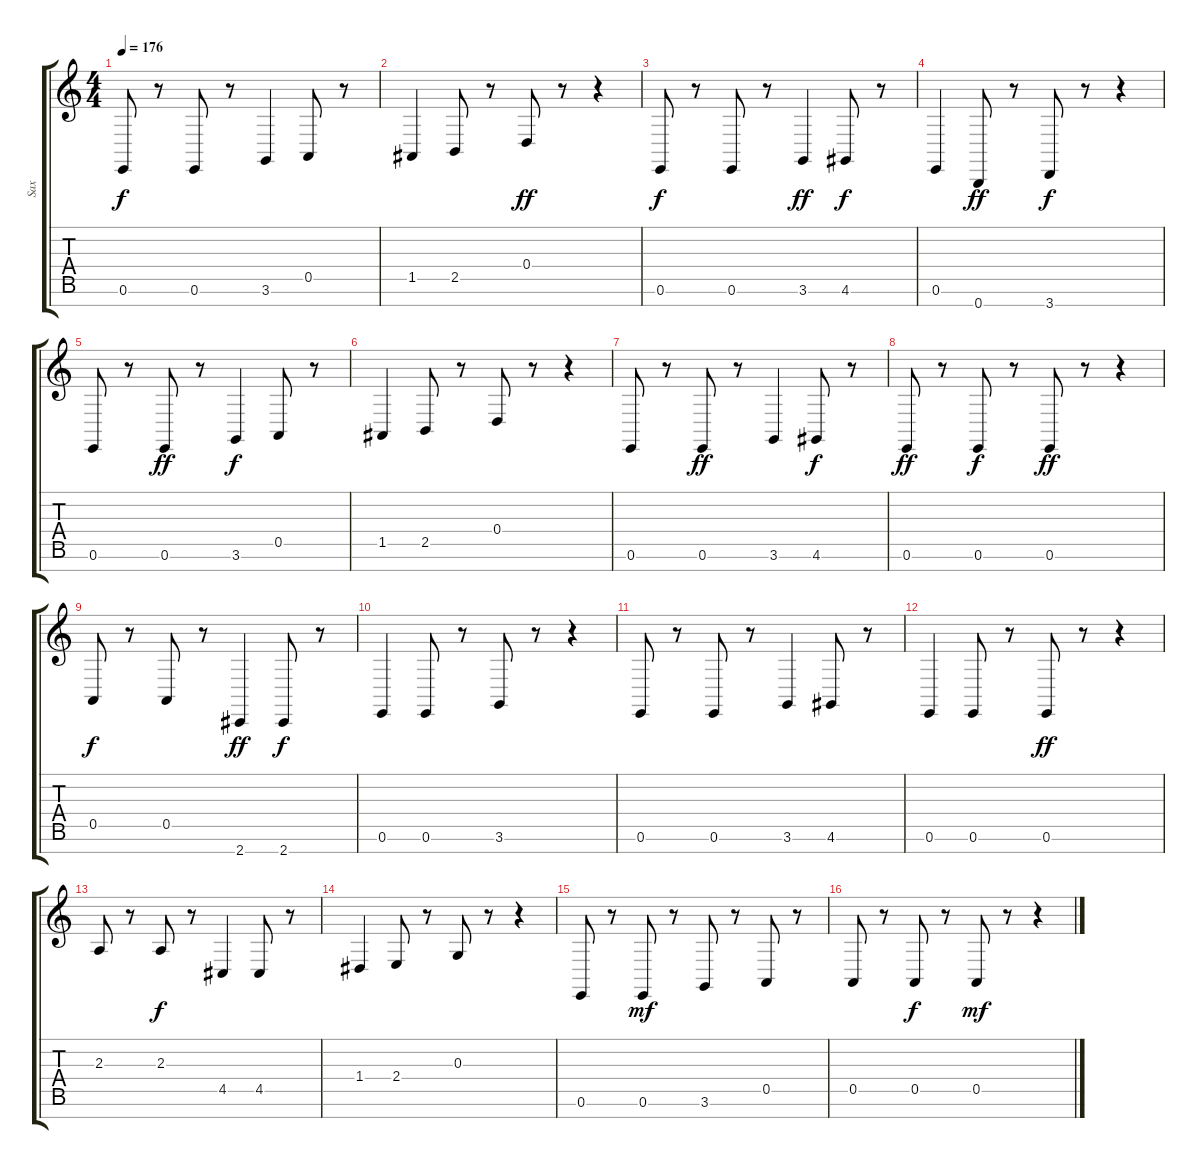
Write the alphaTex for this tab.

\track ("Sax" "Sax") {instrument tenorsax}
\staff {score tabs}
\tuning (E4 B3 G3 D3 A2 E2 B1) {hide}
\ts (4 4)
\tempo 176
\clef g2
\ks c
0.6.8{dy f} r.8 0.6.8 r.8 3.6.4 0.5.8 r.8 |
1.5.4 2.5.8 r.8 0.4.8{dy ff} r.8 r.4 |
0.6.8{dy f} r.8 0.6.8 r.8 3.6.4{dy ff} 4.6.8{dy f} r.8 |
0.6.4 0.7.8{dy ff} r.8 3.7.8{dy f} r.8 r.4 |
0.6.8 r.8 0.6.8{dy ff} r.8 3.6.4{dy f} 0.5.8 r.8 |
1.5.4 2.5.8 r.8 0.4.8 r.8 r.4 |
0.6.8 r.8 0.6.8{dy ff} r.8 3.6.4 4.6.8{dy f} r.8 |
0.6.8{dy ff} r.8 0.6.8{dy f} r.8 0.6.8{dy ff} r.8 r.4 |
0.5.8{dy f} r.8 0.5.8 r.8 2.7.4{dy ff} 2.7.8{dy f} r.8 |
0.6.4 0.6.8 r.8 3.6.8 r.8 r.4 |
0.6.8 r.8 0.6.8 r.8 3.6.4 4.6.8 r.8 |
0.6.4 0.6.8 r.8 0.6.8{dy ff} r.8 r.4 |
2.3.8 r.8 2.3.8{dy f} r.8 4.5.4 4.5.8 r.8 |
1.4.4 2.4.8 r.8 0.3.8 r.8 r.4 |
0.6.8 r.8 0.6.8{dy mf} r.8 3.6.8 r.8 0.5.8 r.8 |
0.5.8 r.8 0.5.8{dy f} r.8 0.5.8{dy mf} r.8 r.4
